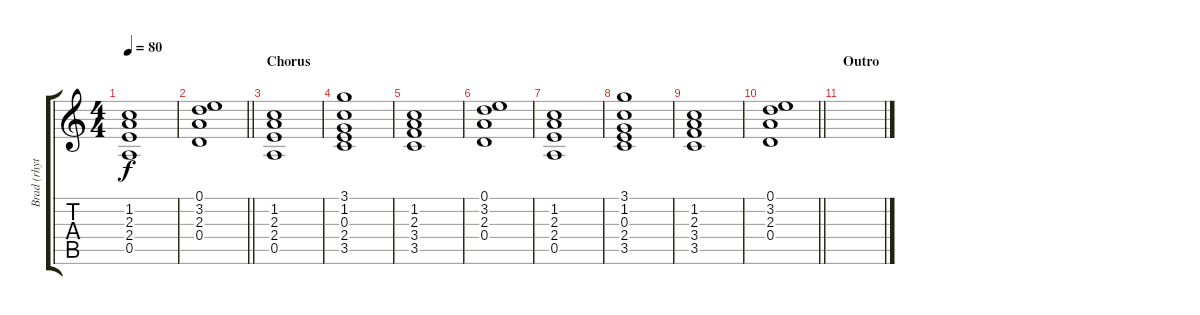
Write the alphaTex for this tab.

\track ("Brad (rhythm)" "Brad (rhyt") {instrument overdrivenguitar}
\staff {score tabs}
\tuning (E4 B3 G3 D3 A2 E2) {hide}
\ts (4 4)
\tempo 80
\clef g2
\ks c
(1.2 2.3 2.4 0.5).1{dy f} |
\barLineRight lightlight
(0.1 3.2 2.3 0.4).1 |
\section ("" "Chorus")
(1.2 2.3 2.4 0.5).1 |
(3.1 1.2 0.3 2.4 3.5).1 |
(1.2 2.3 3.4 3.5).1 |
(0.1 3.2 2.3 0.4).1 |
(1.2 2.3 2.4 0.5).1 |
(3.1 1.2 0.3 2.4 3.5).1 |
(1.2 2.3 3.4 3.5).1 |
\barLineRight lightlight
(0.1 3.2 2.3 0.4).1 |
\section ("" "Outro")
